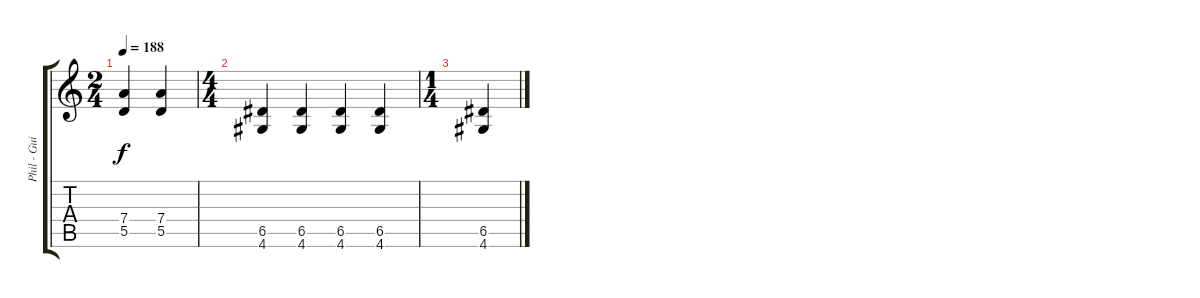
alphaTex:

\track ("Phil - Guitare" "Phil - Gui") {instrument distortionguitar}
\staff {score tabs}
\tuning (E4 B3 G3 D3 A2 E2) {hide}
\ts (2 4)
\tempo 188
\clef g2
\ks c
(7.4 5.5).4{dy f} (7.4 5.5).4 |
\ts (4 4)
(6.5 4.6).4 (6.5 4.6).4 (6.5 4.6).4 (6.5 4.6).4 |
\ts (1 4)
(6.5 4.6).4
